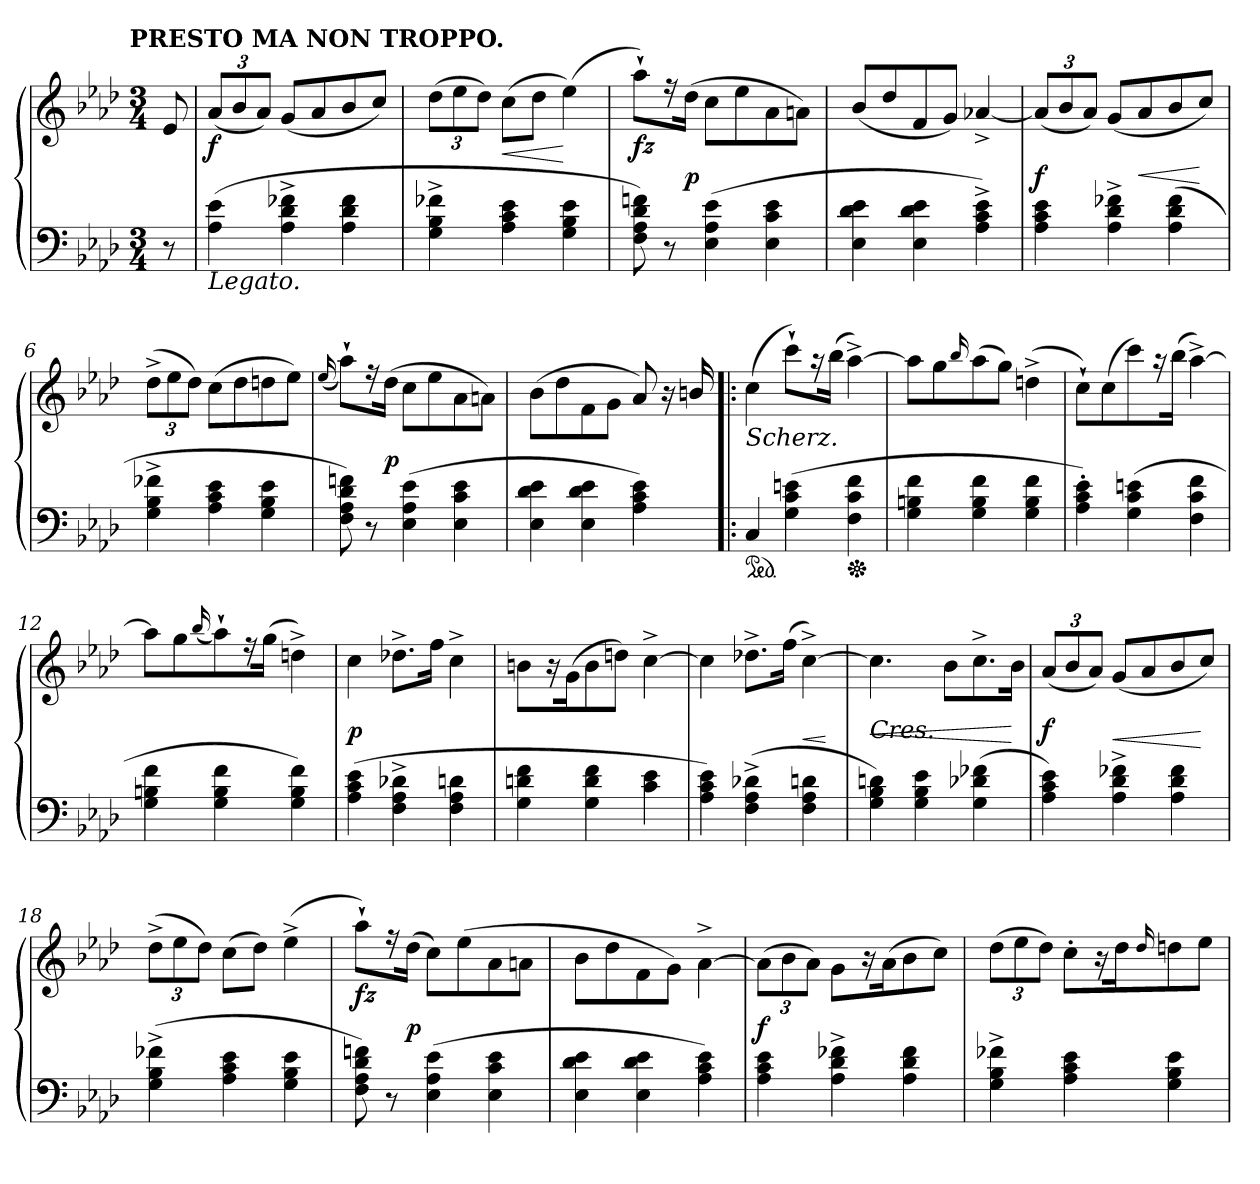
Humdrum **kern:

**kern	**kern	**dynam
*part1	*part1	*part1
*staff2	*staff1	*staff1/2
*clefF4	*clefG2	*
*k[b-e-a-d-]	*k[b-e-a-d-]	*
*A-:	*A-:	*
!!LO:TX:omd:t=PRESTO MA NON TROPPO.
*M3/4	*M3/4	*
*MM189	*MM189	*
=	=	=
8r	8e-	.
=1	=1	=1
!LO:TX:b:i:t=Legato.	!	!
(4A- 4e-	(12a-L	f
.	12b-	.
.	12a-J)	.
4A-^< 4d-^< 4f-X^<	(8gL	.
.	8a-	.
4A- 4d- 4f-	8b-	.
.	8ccJ)	.
=2	=2	=2
4G^< 4B-^< 4f-X^<	(12dd-L	.
.	12ee-	.
.	12dd-J)	.
4A- 4c 4e-	(8ccL	<
.	8dd-J	.
4G 4B- 4e-	(4ee-)	[
=3	=3	=3
8F 8A- 8d- 8fn)	8aa-`L)	fz
8r	16r	.
.	(16dd-Jk	p
(4E- 4A- 4e-	8ccL	.
.	8ee-	.
4E- 4c 4e-	8a-	.
.	8anJ)	.
=4	=4	=4
4E- 4d- 4e-	(<8b-L	.
.	8dd-	.
4E- 4d- 4e-	8f	.
.	8gJ)	.
4A-^ 4c^ 4e-^)	[4a-X^>	.
=5	=5	=5
4A- 4c 4e-	(<12a-L]	f
.	12b-	.
.	12a-J)	.
4A-^< 4d-^< 4f-X^<	(8gL	.
.	8a-	<
(4A- 4d- 4f-	8b-	.
.	8ccJ)	[
=6	=6	=6
4G^< 4B-^< 4f-X^<	(>12dd-^<L	.
.	12ee-	.
.	12dd-J)	.
4A- 4c 4e-	(8ccL	.
.	8dd-	.
4G 4B- 4e-	8ddn	.
.	8ee-J)	.
=7	=7	=7
.	(<16qqee-/	.
8F 8A- 8d- 8fn)	8aa-`L)	.
8r	16r	.
.	(16dd-Jk	p
(4E- 4A- 4e-	8ccL	.
.	8ee-	.
4E- 4c 4e-	8a-	.
.	8anJ)	.
=8	=8	=8
4E- 4d- 4e-	(8b-\L	.
.	8dd-	.
4E- 4d- 4e-	8f	.
.	8gJ	.
4A- 4c 4e-)	8a-)	.
.	16r	.
.	16bn/	.
=9!|:	=9!|:	=9!|:
!	!LO:TX:b:i:t=Scherz.	!
*ped	*	*
4C	(>4cc	.
(4G 4c 4en	8ccc`L)	.
.	16r	.
.	(16bb-Jk	.
*Xped	*	*
4F 4c 4f	[4aa-^<)	.
=10	=10	=10
4G 4Bn 4f	8aa-L]	.
.	8gg	.
.	16qqbb-/	.
4G 4B 4f	(>8aa-	.
.	8ggJ)	.
4G 4B 4f	(4ddn^	.
=11	=11	=11
4A-' 4c' 4e-')	8cc`L)	.
.	(>8cc	.
(4G 4c 4en	8ccc)	.
.	16r	.
.	(16bb-Jk	.
4F 4c 4f	[4aa-^<)	.
=12	=12	=12
4G 4Bn 4f	8aa-L]	.
.	8gg	.
.	(<16qqbb-/	.
4G 4B 4f	8aa-`)	.
.	16r	.
.	(>16ggJk	.
4G 4B 4f)	4ddn^<)	.
=13	=13	=13
(>4A- 4c 4e-	4cc	p
4F^< 4A-^< 4d-X^<	8.dd-X^L	.
.	16ffJk	.
4F 4A- 4dn	4cc^<	.
=14	=14	=14
4G 4dn 4f	8bn\L	.
.	16r	.
.	(16gK	.
4G 4d 4f	8b	.
.	8ddnJ)	.
4c 4e-	[4cc^	.
=15	=15	=15
4A- 4c 4e-)	4cc]	.
(4F^< 4A-^< 4d-X^<	8.dd-X^L	.
.	(>16ffJk	.
4F 4A- 4dn	[4cc^)	<
.	.	[
=16	=16	=16
!	!LO:TX:c:i:t=Cres.	!
4G 4B- 4dn)	4.cc]	<
4G 4B- 4e-	.	.
.	8b-L	.
(4G 4d-X 4f-X	8.cc^	.
.	16b-Jk	[
=17	=17	=17
4A- 4c 4e-)	(12a-L	f
.	12b-	.
.	12a-J)	.
4A-^< 4d-^< 4f-X^<	(8gL	<
.	8a-	.
4A- 4d- 4f-	8b-	.
.	8ccJ)	[
=18	=18	=18
(4G^< 4B-^< 4f-X^<	(12dd-^<L	.
.	12ee-	.
.	12dd-J)	.
4A- 4c 4e-	(>8ccL	.
.	8dd-J)	.
4G 4B- 4e-	(4ee-^<	.
=19	=19	=19
8F 8A- 8d- 8fn)	8aa-`L)	fz
8r	16r	.
.	(>16dd-Jk	p
(4E- 4A- 4e-	8ccL)	.
.	(8ee-	.
4E- 4c 4e-	8a-	.
.	8anJ	.
=20	=20	=20
4E- 4d- 4e-	8b-\L	.
.	8dd-	.
4E- 4d- 4e-	8f	.
.	8gJ)	.
4A- 4c 4e-)	[4a-^>\	.
=21	=21	=21
4A- 4c 4e-	(>12a-\L]	f
.	12b-	.
.	12a-J)	.
4A-^< 4d-^< 4f-X^<	8g\L	.
.	16r	.
.	(16a-K	.
4A- 4d- 4f-	8b-	.
.	8ccJ)	.
=22	=22	=22
4G^< 4B-^< 4f-X^<	(>12dd-L	.
.	12ee-	.
.	12dd-J)	.
4A- 4c 4e-	8cc'L	.
.	16r	.
.	16dd-K	.
.	16qqdd-/	.
4G 4B- 4e-	8ddn	.
.	8ee-J	.
=	=	=
*-	*-	*-
